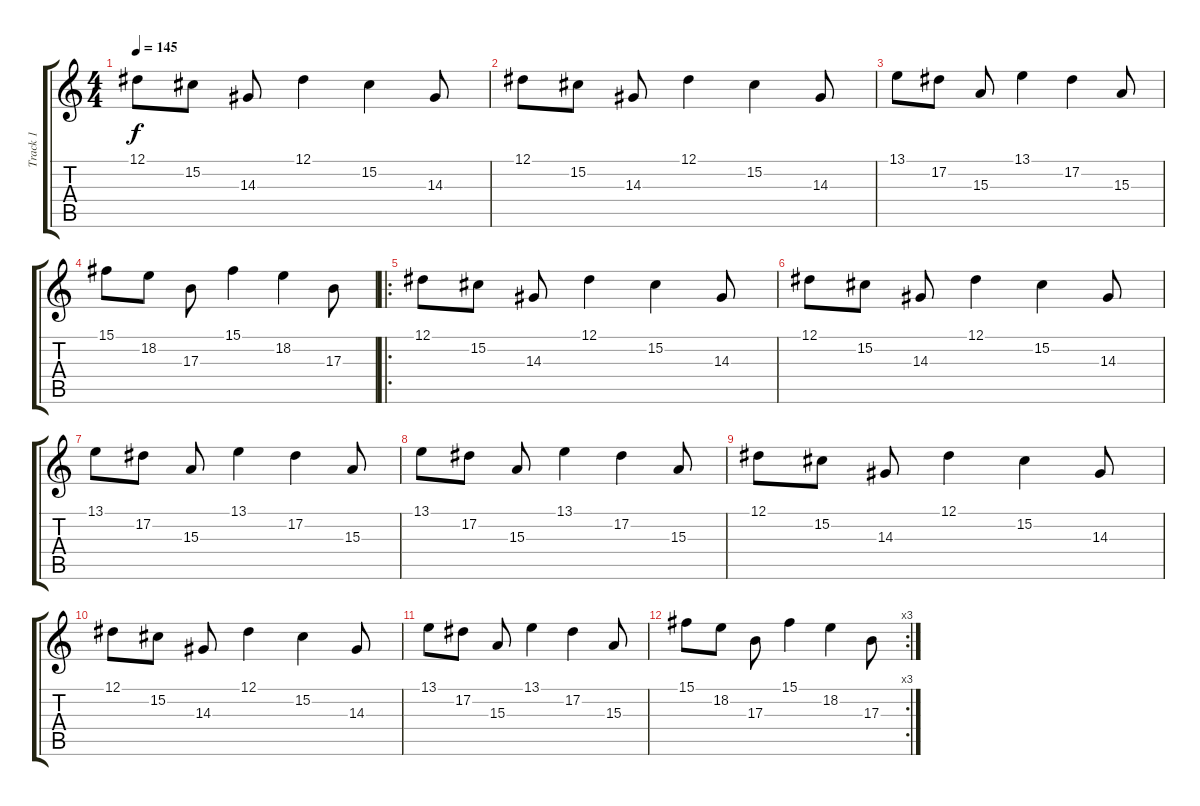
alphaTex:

\track ("Track 1" "Track 1") {instrument lead2sawtooth}
\staff {score tabs}
\tuning (Eb4 Bb3 Gb3 Db3 Ab2 Eb2) {hide}
\ts (4 4)
\tempo 145
\clef g2
\ks c
12.1.8{dy f} 15.2.8 14.3.8 12.1.4 15.2.4 14.3.8 |
12.1.8 15.2.8 14.3.8 12.1.4 15.2.4 14.3.8 |
13.1.8 17.2.8 15.3.8 13.1.4 17.2.4 15.3.8 |
15.1.8 18.2.8 17.3.8 15.1.4 18.2.4 17.3.8 |
\ro
12.1.8 15.2.8 14.3.8 12.1.4 15.2.4 14.3.8 |
12.1.8 15.2.8 14.3.8 12.1.4 15.2.4 14.3.8 |
13.1.8 17.2.8 15.3.8 13.1.4 17.2.4 15.3.8 |
13.1.8 17.2.8 15.3.8 13.1.4 17.2.4 15.3.8 |
12.1.8 15.2.8 14.3.8 12.1.4 15.2.4 14.3.8 |
12.1.8 15.2.8 14.3.8 12.1.4 15.2.4 14.3.8 |
13.1.8 17.2.8 15.3.8 13.1.4 17.2.4 15.3.8 |
\rc 3
15.1.8 18.2.8 17.3.8 15.1.4 18.2.4 17.3.8
